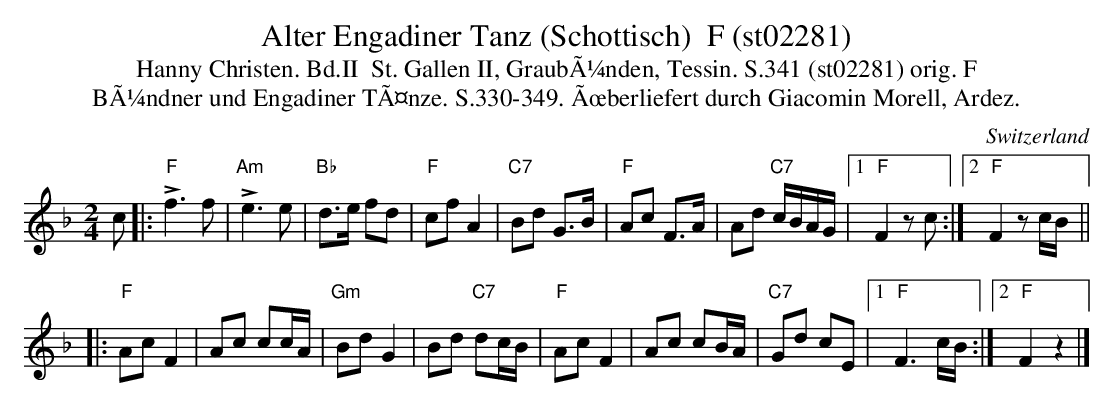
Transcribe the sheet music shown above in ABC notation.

X:1
T:Alter Engadiner Tanz (Schottisch)  F (st02281)
T:Hanny Christen. Bd.II  St. Gallen II, GraubÃ¼nden, Tessin. S.341 (st02281) orig. F
T: BÃ¼ndner und Engadiner TÃ¤nze. S.330-349. Ãœberliefert durch Giacomin Morell, Ardez.
O:Switzerland
M:2/4
L:1/8
K:F %%MIDI gchordon
c |: !>!"F"f3f | !>!"Am"e3e | "Bb"d>e fd | "F"cfA2 | "C7"Bd G>B | "F"Ac F>A | Ad "C7"c/B/A/G/ |1 "F"F2zc :|2 "F"F2zc/B/ ||
|: "F"AcF2 | Ac cc/A/ | "Gm"BdG2 | Bd "C7"dc/B/ | "F"AcF2 | Ac cB/A/ | "C7"Gd cE |1 "F"F3c/B/ :|2 "F"F2z2 |]
